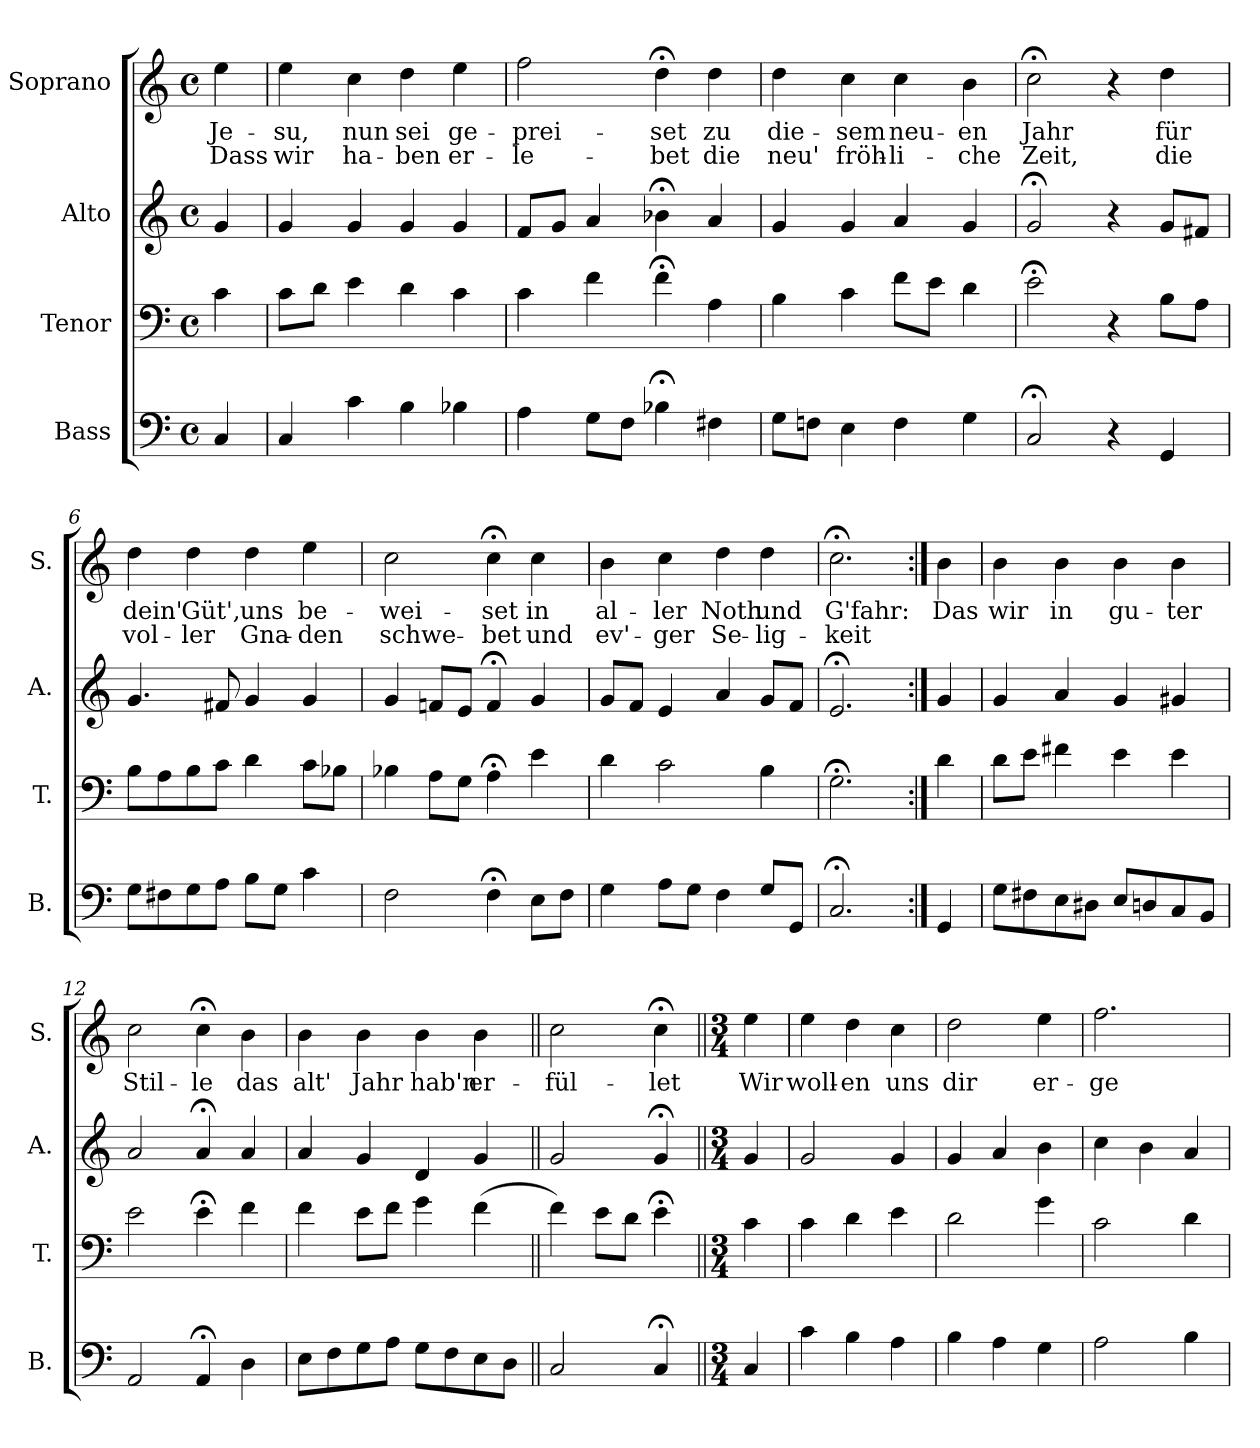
**kern	**kern	**kern	**kern	**text	**text
*part4	*part3	*part2	*part1	*part1	*part1
*staff4	*staff3	*staff2	*staff1	*staff1	*staff1
*I"Bass	*I"Tenor	*I"Alto	*I"Soprano	*	*
*I'B.	*I'T.	*I'A.	*I'S.	*	*
*clefF4	*clefF4	*clefG2	*clefG2	*	*
*k[]	*k[]	*k[]	*k[]	*	*
*M4/4	*M4/4	*M4/4	*M4/4	*	*
*met(c)	*met(c)	*met(c)	*met(c)	*	*
=1	=1	=1	=1	=1	=1
4C/	4c\	4g/	4ee\	Je-	Dass
=2	=2	=2	=2	=2	=2
4C/	8c\L	4g/	4ee\	-su,	wir
.	8d\J	.	.	.	.
4c\	4e\	4g/	4cc\	nun	ha-
4B\	4d\	4g/	4dd\	sei	-ben
4B-X\	4c\	4g/	4ee\	ge-	er-
=3	=3	=3	=3	=3	=3
4A\	4c\	8f/L	2ff\	-prei-	-le-
.	.	8g/J	.	.	.
8G\L	4f\	4a/	.	.	.
8F\J	.	.	.	.	.
4B-X;<\	4f;<\	4b-X;<\	4dd;<\	set	-bet
4F#X\	4A\	4a/	4dd\	zu	die
=4	=4	=4	=4	=4	=4
8G\L	4B\	4g/	4dd\	die-	neu'
8Fn\J	.	.	.	.	.
4E\	4c\	4g/	4cc\	-sem	fröh-
4F\	8f\L	4a/	4cc\	neu-	-li-
.	8e\J	.	.	.	.
4G\	4d\	4g/	4b\	-en	-che
=5	=5	=5	=5	=5	=5
2C;</	2e;<\	2g;</	2cc;<\	Jahr	Zeit,
4r	4r	4r	4r	.	.
4GG/	8B\L	8g/L	4dd\	für	die
.	8A\J	8f#X/J	.	.	.
=6	=6	=6	=6	=6	=6
8G\L	8B\L	4.g/	4dd\	dein'	vol-
8F#X\	8A\	.	.	.	.
8G\	8B\	.	4dd\	Güt',	-ler
8A\J	8c\J	8f#X/	.	.	.
8B\L	4d\	4g/	4dd\	uns	Gna-
8G\J	.	.	.	.	.
4c\	8c\L	4g/	4ee\	be-	-den
.	8B-X\J	.	.	.	.
!!LO:LB:g=z
=7	=7	=7	=7	=7	=7
2F\	4B-X\	4g/	2cc\	-wei-	schwe-
.	8A\L	8fn/L	.	.	.
.	8G\J	8e/J	.	.	.
4F;<\	4A;<\	4f;</	4cc;<\	-set	-bet
8E\L	4e\	4g/	4cc\	in	und
8F\J	.	.	.	.	.
=8	=8	=8	=8	=8	=8
4G\	4d\	8g/L	4b\	al-	ev'-
.	.	8f/J	.	.	.
8A\L	2c\	4e/	4cc\	-ler	-ger
8G\J	.	.	.	.	.
4F\	.	4a/	4dd\	Noth	Se-
8G/L	4B\	8g/L	4dd\	und	-lig-
8GG/J	.	8f/J	.	.	.
=9	=9	=9	=9	=9	=9
2.C;</	2.G;<\	2.e;</	2.cc;<\	G'fahr:	-keit
=10:|!	=10:|!	=10:|!	=10:|!	=10:|!	=10:|!
4GG/	4d\	4g/	4b\	Das	.
=11	=11	=11	=11	=11	=11
8G\L	8d\L	4g/	4b\	wir	.
8F#X\	8e\J	.	.	.	.
8E\	4f#X\	4a/	4b\	in	.
8D#X\J	.	.	.	.	.
8E/L	4e\	4g/	4b\	gu-	.
8Dn/	.	.	.	.	.
8C/	4e\	4g#X/	4b\	-ter	.
8BB/J	.	.	.	.	.
=12	=12	=12	=12	=12	=12
2AA/	2e\	2a/	2cc\	Stil-	.
4AA;</	4e;<\	4a;</	4cc;<\	-le	.
4D\	4f\	4a/	4b\	das	.
!!LO:PB:g=z
=13	=13	=13	=13	=13	=13
8E\L	4f\	4a/	4b\	alt'	.
8F\	.	.	.	.	.
8G\	8e\L	4g/	4b\	Jahr	.
8A\J	8f\J	.	.	.	.
8G\L	4g\	4d/	4b\	hab'n	.
8F\	.	.	.	.	.
8E\	(4f\	4g/	4b\	er-	.
8D\J	.	.	.	.	.
=14||	=14||	=14||	=14||	=14||	=14||
2C/	4f\)	2g/	2cc\	-fül-	.
.	8e\L	.	.	.	.
.	8d\J	.	.	.	.
4C;</	4e;<\	4g;</	4cc;<\	-let	.
=15||	=15||	=15||	=15||	=15||	=15||
*M3/4	*M3/4	*M3/4	*M3/4	*	*
4C/	4c\	4g/	4ee\	Wir	.
=16	=16	=16	=16	=16	=16
4c\	4c\	2g/	4ee\	woll-	.
4B\	4d\	.	4dd\	-en	.
4A\	4e\	4g/	4cc\	uns	.
=17	=17	=17	=17	=17	=17
4B\	2d\	4g/	2dd\	dir	.
4A\	.	4a/	.	.	.
4G\	4g\	4b\	4ee\	er-	.
=18	=18	=18	=18	=18	=18
2A\	2c\	4cc\	2.ff\	-ge-	.
.	.	4b\	.	.	.
4B\	4d\	4a/	.	.	.
=	=	=	=	=	=
*-	*-	*-	*-	*-	*-
